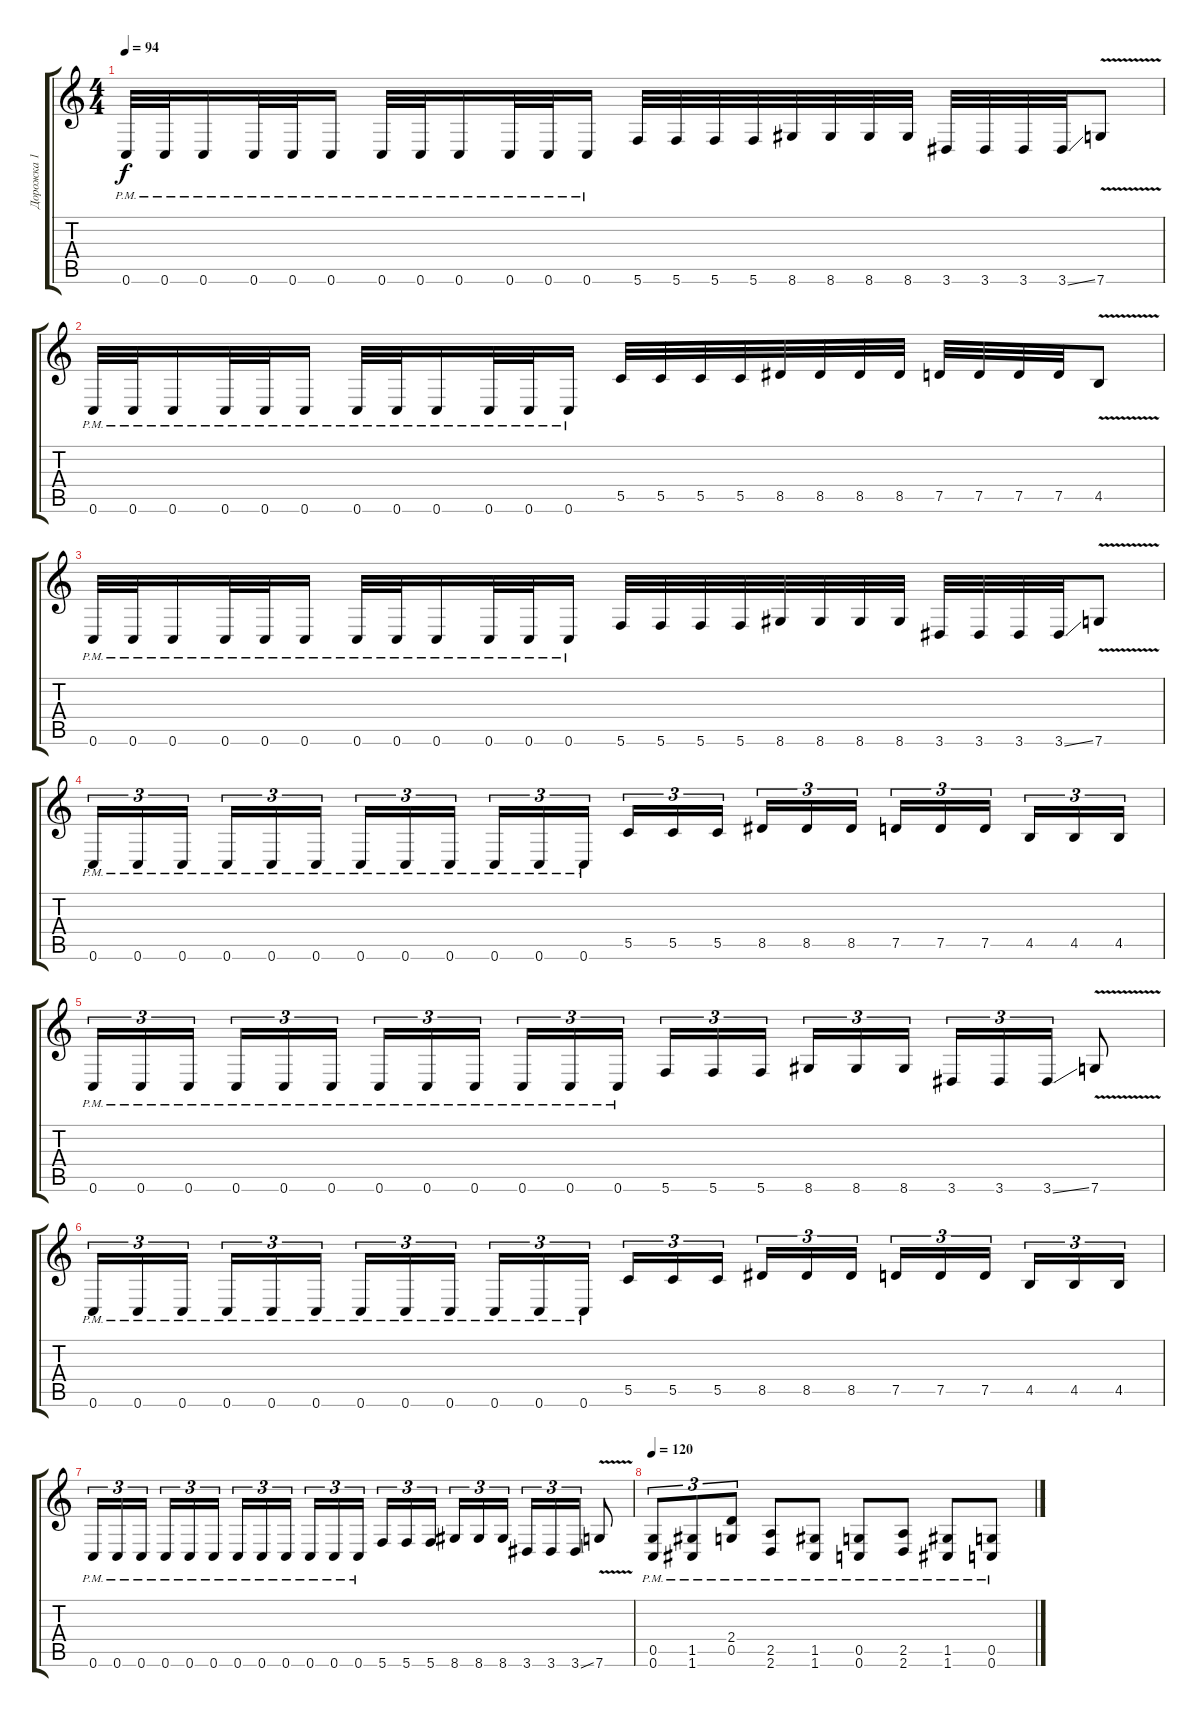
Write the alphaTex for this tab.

\track ("Дорожка 1" "Дорожка 1") {instrument distortionguitar}
\staff {score tabs}
\tuning (D4 A3 F3 C3 G2 C2) {hide}
\ts (4 4)
\tempo 94
\clef g2
\ks c
0.6{pm}.32{dy f} 0.6{pm}.32 0.6{pm}.16 0.6{pm}.32 0.6{pm}.32 0.6{pm}.16 0.6{pm}.32 0.6{pm}.32 0.6{pm}.16 0.6{pm}.32 0.6{pm}.32 0.6{pm}.16 5.6.32 5.6.32 5.6.32 5.6.32 8.6.32 8.6.32 8.6.32 8.6.32 3.6.32 3.6.32 3.6.32 3.6{ss}.32 7.6{v}.8 |
0.6{pm}.32 0.6{pm}.32 0.6{pm}.16 0.6{pm}.32 0.6{pm}.32 0.6{pm}.16 0.6{pm}.32 0.6{pm}.32 0.6{pm}.16 0.6{pm}.32 0.6{pm}.32 0.6{pm}.16 5.5.32 5.5.32 5.5.32 5.5.32 8.5.32 8.5.32 8.5.32 8.5.32 7.5.32 7.5.32 7.5.32 7.5.32 4.5{v}.8 |
0.6{pm}.32 0.6{pm}.32 0.6{pm}.16 0.6{pm}.32 0.6{pm}.32 0.6{pm}.16 0.6{pm}.32 0.6{pm}.32 0.6{pm}.16 0.6{pm}.32 0.6{pm}.32 0.6{pm}.16 5.6.32 5.6.32 5.6.32 5.6.32 8.6.32 8.6.32 8.6.32 8.6.32 3.6.32 3.6.32 3.6.32 3.6{ss}.32 7.6{v}.8 |
0.6{pm}.16{tu (3 2)} 0.6{pm}.16{tu (3 2)} 0.6{pm}.16{tu (3 2)} 0.6{pm}.16{tu (3 2)} 0.6{pm}.16{tu (3 2)} 0.6{pm}.16{tu (3 2)} 0.6{pm}.16{tu (3 2)} 0.6{pm}.16{tu (3 2)} 0.6{pm}.16{tu (3 2)} 0.6{pm}.16{tu (3 2)} 0.6{pm}.16{tu (3 2)} 0.6{pm}.16{tu (3 2)} 5.5.16{tu (3 2)} 5.5.16{tu (3 2)} 5.5.16{tu (3 2)} 8.5.16{tu (3 2)} 8.5.16{tu (3 2)} 8.5.16{tu (3 2)} 7.5.16{tu (3 2)} 7.5.16{tu (3 2)} 7.5.16{tu (3 2)} 4.5.16{tu (3 2)} 4.5.16{tu (3 2)} 4.5.16{tu (3 2)} |
0.6{pm}.16{tu (3 2)} 0.6{pm}.16{tu (3 2)} 0.6{pm}.16{tu (3 2)} 0.6{pm}.16{tu (3 2)} 0.6{pm}.16{tu (3 2)} 0.6{pm}.16{tu (3 2)} 0.6{pm}.16{tu (3 2)} 0.6{pm}.16{tu (3 2)} 0.6{pm}.16{tu (3 2)} 0.6{pm}.16{tu (3 2)} 0.6{pm}.16{tu (3 2)} 0.6{pm}.16{tu (3 2)} 5.6.16{tu (3 2)} 5.6.16{tu (3 2)} 5.6.16{tu (3 2)} 8.6.16{tu (3 2)} 8.6.16{tu (3 2)} 8.6.16{tu (3 2)} 3.6.16{tu (3 2)} 3.6.16{tu (3 2)} 3.6{ss}.16{tu (3 2)} 7.6{v}.8 |
0.6{pm}.16{tu (3 2)} 0.6{pm}.16{tu (3 2)} 0.6{pm}.16{tu (3 2)} 0.6{pm}.16{tu (3 2)} 0.6{pm}.16{tu (3 2)} 0.6{pm}.16{tu (3 2)} 0.6{pm}.16{tu (3 2)} 0.6{pm}.16{tu (3 2)} 0.6{pm}.16{tu (3 2)} 0.6{pm}.16{tu (3 2)} 0.6{pm}.16{tu (3 2)} 0.6{pm}.16{tu (3 2)} 5.5.16{tu (3 2)} 5.5.16{tu (3 2)} 5.5.16{tu (3 2)} 8.5.16{tu (3 2)} 8.5.16{tu (3 2)} 8.5.16{tu (3 2)} 7.5.16{tu (3 2)} 7.5.16{tu (3 2)} 7.5.16{tu (3 2)} 4.5.16{tu (3 2)} 4.5.16{tu (3 2)} 4.5.16{tu (3 2)} |
0.6{pm}.16{tu (3 2)} 0.6{pm}.16{tu (3 2)} 0.6{pm}.16{tu (3 2)} 0.6{pm}.16{tu (3 2)} 0.6{pm}.16{tu (3 2)} 0.6{pm}.16{tu (3 2)} 0.6{pm}.16{tu (3 2)} 0.6{pm}.16{tu (3 2)} 0.6{pm}.16{tu (3 2)} 0.6{pm}.16{tu (3 2)} 0.6{pm}.16{tu (3 2)} 0.6{pm}.16{tu (3 2)} 5.6.16{tu (3 2)} 5.6.16{tu (3 2)} 5.6.16{tu (3 2)} 8.6.16{tu (3 2)} 8.6.16{tu (3 2)} 8.6.16{tu (3 2)} 3.6.16{tu (3 2)} 3.6.16{tu (3 2)} 3.6{ss}.16{tu (3 2)} 7.6{v}.8 |
\tempo 120
(0.5{pm} 0.6).8{tu (3 2)} (1.5{pm} 1.6).8{tu (3 2)} (2.4{pm} 0.5).8{tu (3 2)} (2.5{pm} 2.6).8 (1.5{pm} 1.6).8 (0.5{pm} 0.6).8 (2.5{pm} 2.6).8 (1.5{pm} 1.6).8 (0.5{pm} 0.6).8
